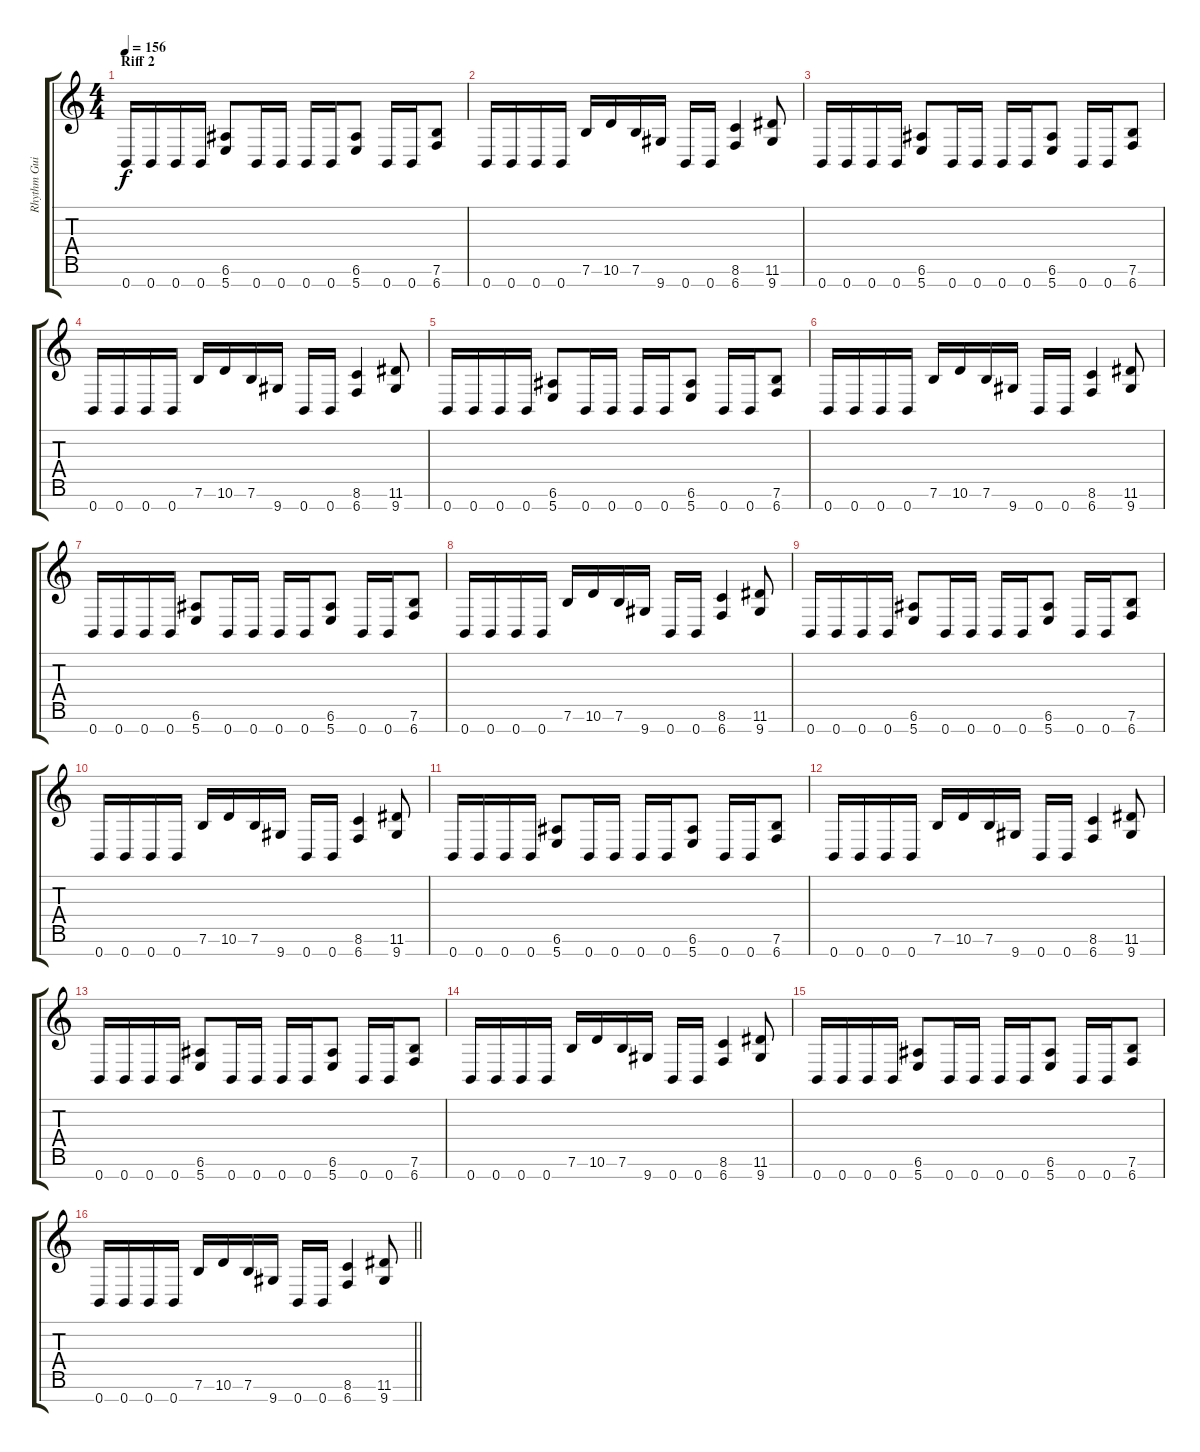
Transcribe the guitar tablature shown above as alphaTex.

\track ("Rhythm Guitar 1" "Rhythm Gui") {instrument distortionguitar}
\staff {score tabs}
\tuning (E4 B3 G3 D3 A2 E2 B1) {hide}
\ts (4 4)
\section ("" "Riff 2")
\tempo 156
\clef g2
\ks c
0.7.16{dy f} 0.7.16 0.7.16 0.7.16 (6.6 5.7).8 0.7.16 0.7.16 0.7.16 0.7.16 (6.6 5.7).8 0.7.16 0.7.16 (7.6 6.7).8 |
0.7.16 0.7.16 0.7.16 0.7.16 7.6.16 10.6.16 7.6.16 9.7.16 0.7.16 0.7.16 (8.6 6.7).4 (11.6 9.7).8 |
0.7.16 0.7.16 0.7.16 0.7.16 (6.6 5.7).8 0.7.16 0.7.16 0.7.16 0.7.16 (6.6 5.7).8 0.7.16 0.7.16 (7.6 6.7).8 |
0.7.16 0.7.16 0.7.16 0.7.16 7.6.16 10.6.16 7.6.16 9.7.16 0.7.16 0.7.16 (8.6 6.7).4 (11.6 9.7).8 |
0.7.16 0.7.16 0.7.16 0.7.16 (6.6 5.7).8 0.7.16 0.7.16 0.7.16 0.7.16 (6.6 5.7).8 0.7.16 0.7.16 (7.6 6.7).8 |
0.7.16 0.7.16 0.7.16 0.7.16 7.6.16 10.6.16 7.6.16 9.7.16 0.7.16 0.7.16 (8.6 6.7).4 (11.6 9.7).8 |
0.7.16 0.7.16 0.7.16 0.7.16 (6.6 5.7).8 0.7.16 0.7.16 0.7.16 0.7.16 (6.6 5.7).8 0.7.16 0.7.16 (7.6 6.7).8 |
0.7.16 0.7.16 0.7.16 0.7.16 7.6.16 10.6.16 7.6.16 9.7.16 0.7.16 0.7.16 (8.6 6.7).4 (11.6 9.7).8 |
0.7.16 0.7.16 0.7.16 0.7.16 (6.6 5.7).8 0.7.16 0.7.16 0.7.16 0.7.16 (6.6 5.7).8 0.7.16 0.7.16 (7.6 6.7).8 |
0.7.16 0.7.16 0.7.16 0.7.16 7.6.16 10.6.16 7.6.16 9.7.16 0.7.16 0.7.16 (8.6 6.7).4 (11.6 9.7).8 |
0.7.16 0.7.16 0.7.16 0.7.16 (6.6 5.7).8 0.7.16 0.7.16 0.7.16 0.7.16 (6.6 5.7).8 0.7.16 0.7.16 (7.6 6.7).8 |
0.7.16 0.7.16 0.7.16 0.7.16 7.6.16 10.6.16 7.6.16 9.7.16 0.7.16 0.7.16 (8.6 6.7).4 (11.6 9.7).8 |
0.7.16 0.7.16 0.7.16 0.7.16 (6.6 5.7).8 0.7.16 0.7.16 0.7.16 0.7.16 (6.6 5.7).8 0.7.16 0.7.16 (7.6 6.7).8 |
0.7.16 0.7.16 0.7.16 0.7.16 7.6.16 10.6.16 7.6.16 9.7.16 0.7.16 0.7.16 (8.6 6.7).4 (11.6 9.7).8 |
0.7.16 0.7.16 0.7.16 0.7.16 (6.6 5.7).8 0.7.16 0.7.16 0.7.16 0.7.16 (6.6 5.7).8 0.7.16 0.7.16 (7.6 6.7).8 |
\barLineRight lightlight
0.7.16 0.7.16 0.7.16 0.7.16 7.6.16 10.6.16 7.6.16 9.7.16 0.7.16 0.7.16 (8.6 6.7).4 (11.6 9.7).8
